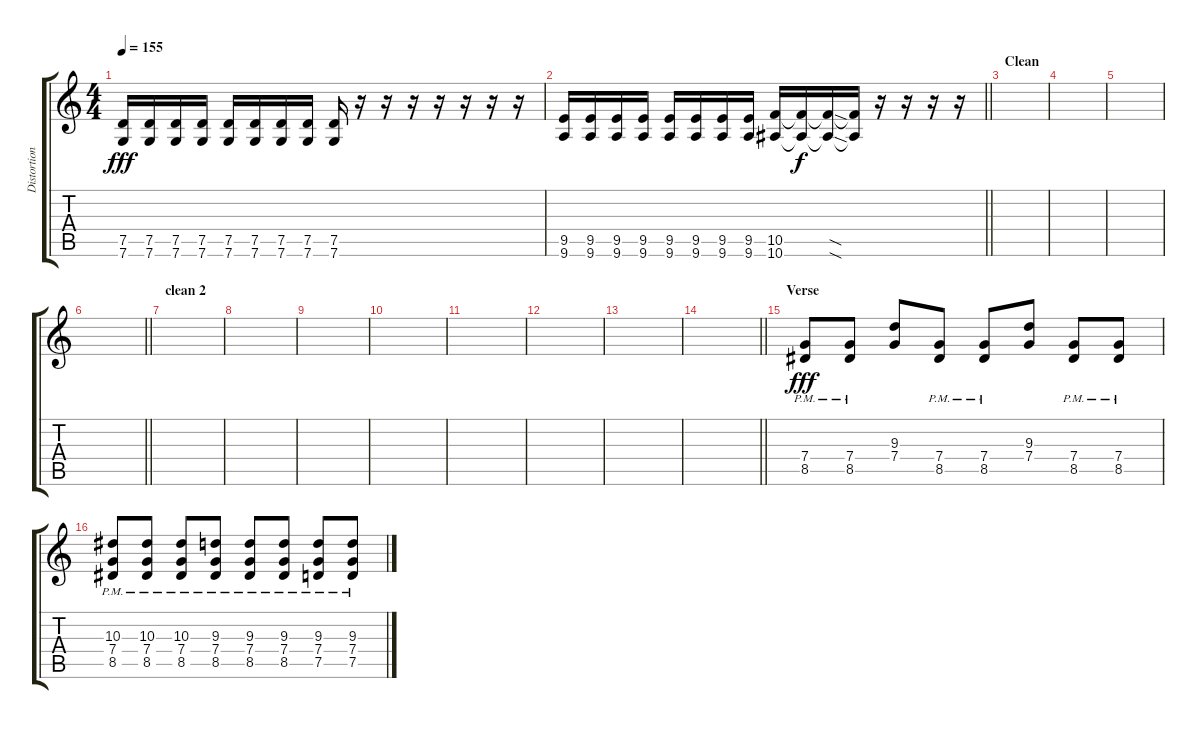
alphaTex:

\track ("Distortion Left" "Distortion") {instrument distortionguitar}
\staff {score tabs}
\tuning (D4 A3 F3 C3 G2 C2) {hide}
\ts (4 4)
\tempo 155
\clef g2
\ks c
(7.5 7.6).16{dy fff} (7.5 7.6).16 (7.5 7.6).16 (7.5 7.6).16 (7.5 7.6).16 (7.5 7.6).16 (7.5 7.6).16 (7.5 7.6).16 (7.5 7.6).16 r.16 r.16 r.16 r.16 r.16 r.16 r.16 |
\barLineRight lightlight
(9.5 9.6).16 (9.5 9.6).16 (9.5 9.6).16 (9.5 9.6).16 (9.5 9.6).16 (9.5 9.6).16 (9.5 9.6).16 (9.5 9.6).16 (10.5 10.6).16 (10.5{t} 10.6{t}).16{dy f} (10.5{sod t} 10.6{sod t}).16 (10.5{t} 10.6{t}).16 r.16 r.16 r.16 r.16 |
\section ("" "Clean")
|
|
|
\barLineRight lightlight
|
\section ("" "clean 2")
|
|
|
|
|
|
|
\barLineRight lightlight
|
\section ("" "Verse")
(7.4{pm} 8.5{pm}).8{dy fff} (7.4{pm} 8.5{pm}).8 (9.3 7.4).8 (7.4{pm} 8.5{pm}).8 (7.4{pm} 8.5{pm}).8 (9.3 7.4).8 (7.4{pm} 8.5{pm}).8 (7.4{pm} 8.5{pm}).8 |
(10.3{pm} 7.4{pm} 8.5{pm}).8 (10.3{pm} 7.4{pm} 8.5{pm}).8 (10.3{pm} 7.4{pm} 8.5{pm}).8 (9.3{pm} 7.4{pm} 8.5{pm}).8 (9.3{pm} 7.4{pm} 8.5{pm}).8 (9.3{pm} 7.4{pm} 8.5{pm}).8 (9.3{pm} 7.4{pm} 7.5{pm}).8 (9.3{pm} 7.4{pm} 7.5{pm}).8
